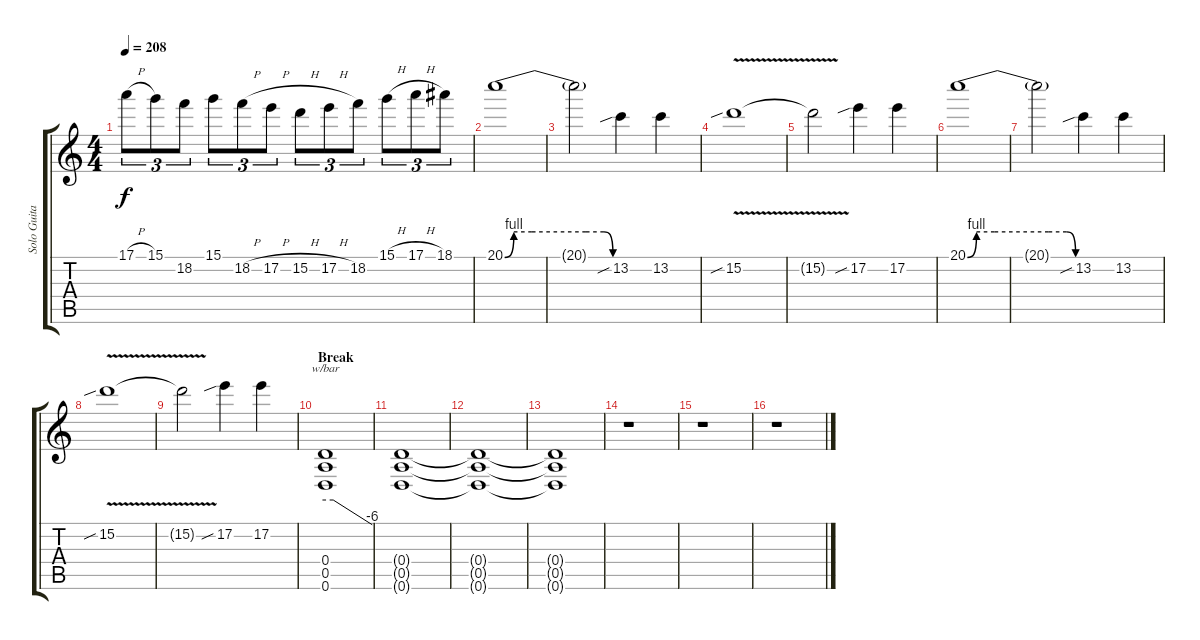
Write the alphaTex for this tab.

\track ("Solo Guitar" "Solo Guita") {instrument distortionguitar}
\staff {score tabs}
\tuning (E4 B3 G3 D3 A2 D2) {hide}
\ts (4 4)
\tempo 208
\clef g2
\ks c
17.1{h}.8{tu (3 2) dy f} 15.1.8{tu (3 2)} 18.2.8{tu (3 2)} 15.1.8{tu (3 2)} 18.2{h}.8{tu (3 2)} 17.2{h}.8{tu (3 2)} 15.2{h}.8{tu (3 2)} 17.2{h}.8{tu (3 2)} 18.2.8{tu (3 2)} 15.1{h}.8{tu (3 2)} 17.1{h}.8{tu (3 2)} 18.1.8{tu (3 2)} |
20.1{be (custom 0 0 5 4 15 4 45 4 55 4 60 0)}.1 |
20.1{t}.2 13.2{sib}.4 13.2.4 |
15.2{v sib}.1 |
15.2{t}.2 17.2{sib}.4 17.2.4 |
20.1{be (custom 0 0 5 4 15 4 45 4 55 4 60 0)}.1 |
20.1{t}.2 13.2{sib}.4 13.2.4 |
15.2{v sib}.1 |
15.2{t}.2 17.2{sib}.4 17.2.4 |
\section ("" "Break")
(0.4 0.5 0.6).1{tbe (custom default 0 0 10 0 60 -24)} |
(0.4{t} 0.5{t} 0.6{t}).1 |
(0.4{t} 0.5{t} 0.6{t}).1 |
(0.4{t} 0.5{t} 0.6{t}).1 |
r.1 |
r.1 |
r.1
